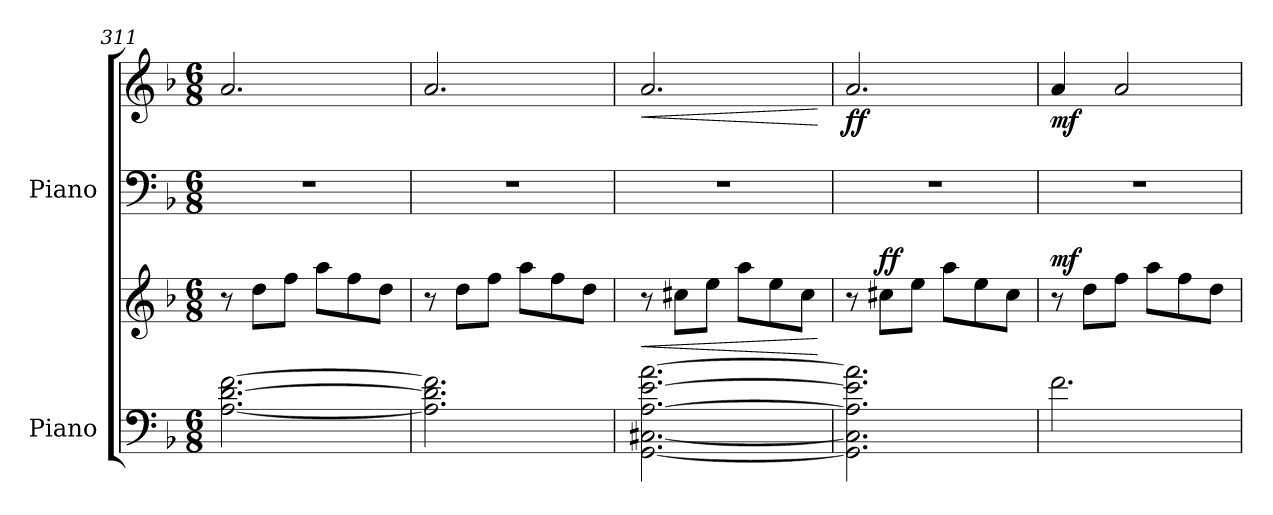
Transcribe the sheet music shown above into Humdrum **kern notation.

**kern	**kern	**dynam	**kern	**kern	**dynam
*part2	*part2	*part2	*part1	*part1	*part1
*staff4	*staff3	*staff3/4	*staff2	*staff1	*staff1/2
*I"Piano	*	*	*I"Piano	*	*
*I'Pno.	*	*	*I'Pno.	*	*
*clefF4	*clefG2	*	*clefF4	*clefG2	*
*k[b-]	*k[b-]	*	*k[b-]	*k[b-]	*
*M6/8	*M6/8	*	*M6/8	*M6/8	*
=311	=311	=311	=311	=311	=311
[2.A\ [2.d\ [2.f\	8r	.	2.r	2.a/	.
.	8dd\L	.	.	.	.
.	8ff\J	.	.	.	.
.	8aa\L	.	.	.	.
.	8ff\	.	.	.	.
.	8dd\J	.	.	.	.
=312	=312	=312	=312	=312	=312
2.A\] 2.d\] 2.f\]	8r	.	2.r	2.a/	.
.	8dd\L	.	.	.	.
.	8ff\J	.	.	.	.
.	8aa\L	.	.	.	.
.	8ff\	.	.	.	.
.	8dd\J	.	.	.	.
=313	=313	=313	=313	=313	=313
!	!	!LO:HP:b	!	!	!LO:HP:b
[2.GG\ [2.C#X\ [2.A\ [2.e\ [2.a\	8r	<	2.r	2.a/	<
.	8cc#X\L	.	.	.	.
.	8ee\J	.	.	.	.
.	8aa\L	.	.	.	.
.	8ee\	.	.	.	.
.	8cc#\J	.	.	.	.
.	.	[	.	.	[
=314	=314	=314	=314	=314	=314
!	!	!	!	!	!LO:DY:b
2.GG\] 2.C#\] 2.A\] 2.e\] 2.a\]	8r	.	2.r	2.a/	ff
!	!	!LO:DY:a	!	!	!
.	8cc#X\L	ff	.	.	.
.	8ee\J	.	.	.	.
.	8aa\L	.	.	.	.
.	8ee\	.	.	.	.
.	8cc#\J	.	.	.	.
!!LO:LB:g=z
=315	=315	=315	=315	=315	=315
*	*	*	*	*MM216	*
!	!	!LO:DY:a	!	!	!LO:DY:b
2.f\	8r	mf	2.r	4a/	mf
.	8dd\L	.	.	.	.
.	8ff\J	.	.	2a/	.
.	8aa\L	.	.	.	.
.	8ff\	.	.	.	.
.	8dd\J	.	.	.	.
=	=	=	=	=	=
*-	*-	*-	*-	*-	*-
